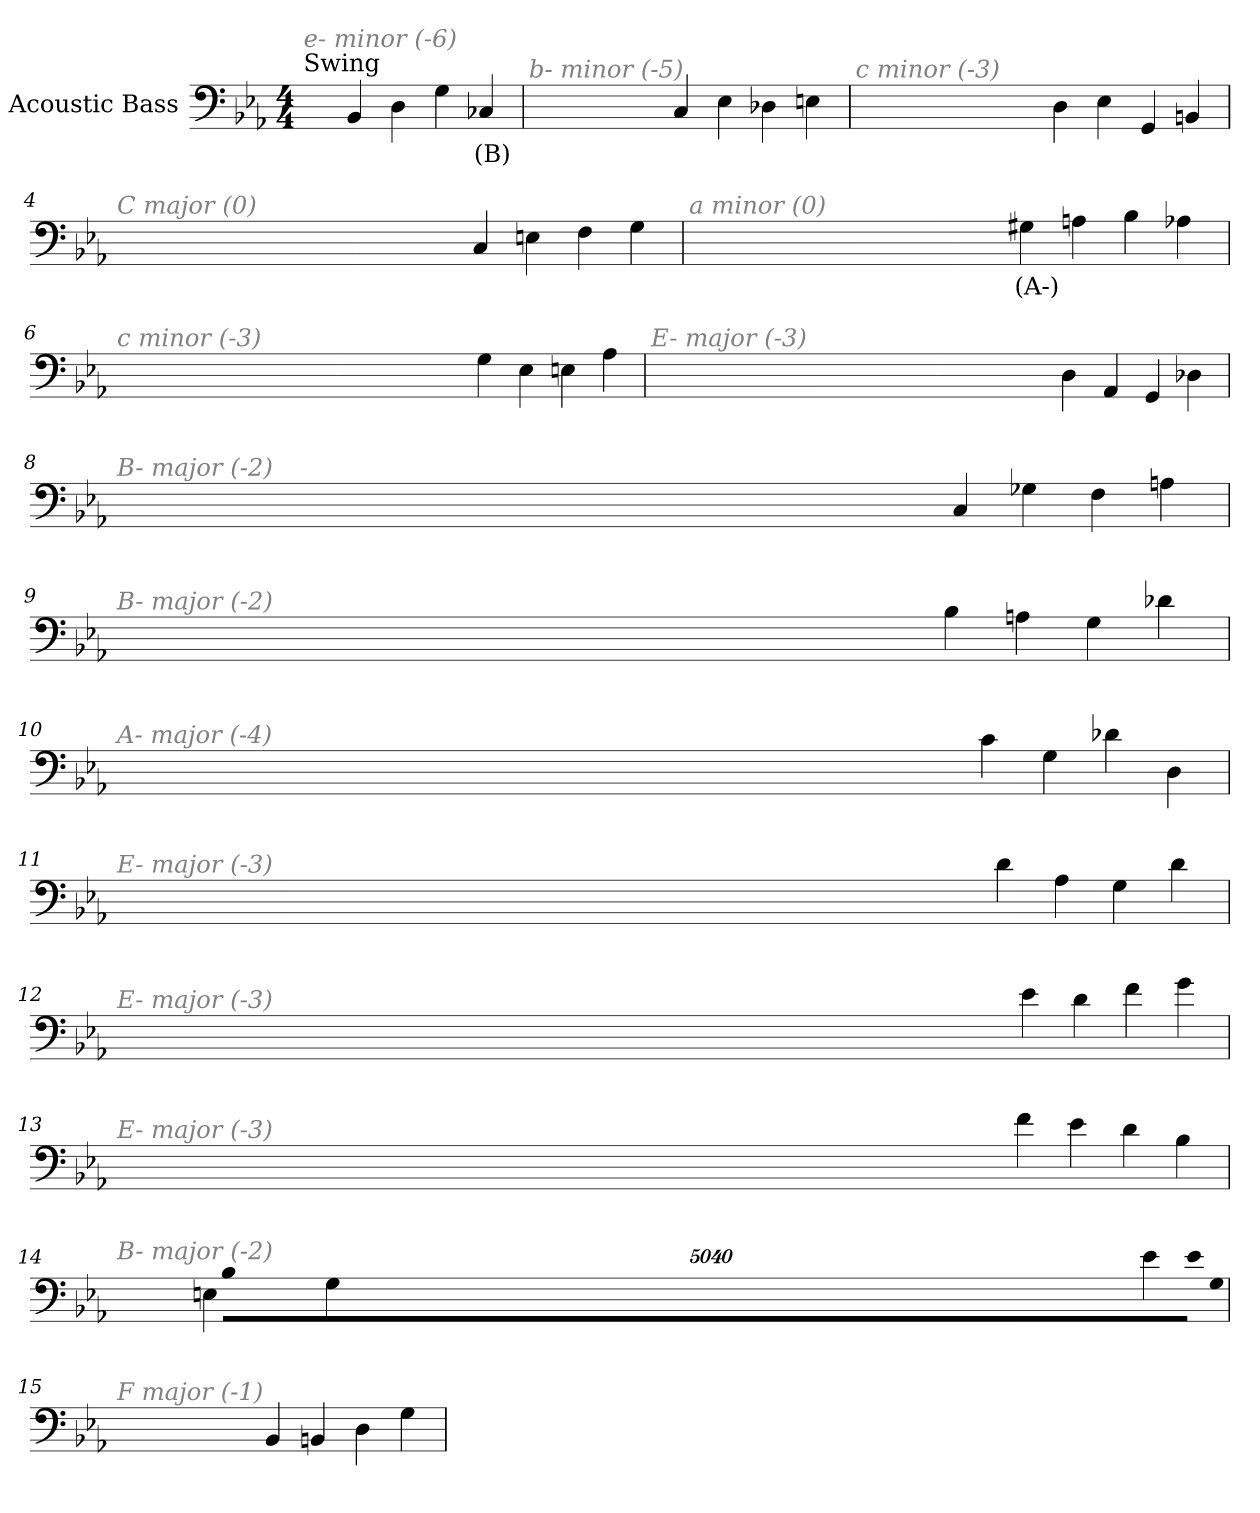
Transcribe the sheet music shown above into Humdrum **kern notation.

**kern	**text
*part1	*part1
*staff1	*staff1
*I"Acoustic Bass	*
*clefF4	*
*ITrd7c12	*
*k[b-e-a-]	*
*E-:	*
*M4/4	*
*MM220	*
=1	=1
!LO:TX:a:t=Swing	!
!LO:TX:i:color=#808080:t=e- minor (-6)	!
4BBB-	.
4DD	.
4GG	.
4CC-Xi	(B)
=2	=2
!LO:TX:i:color=#808080:t=b- minor (-5)	!
4CC	.
4EE-	.
4DD-X	.
4EEn	.
=3	=3
!LO:TX:i:color=#808080:t=c minor (-3)	!
4DD	.
4EE-	.
4GGG	.
4BBBn	.
=4	=4
!LO:TX:i:color=#808080:t=C major (0)	!
4CC	.
4EEn	.
4FF	.
4GG	.
=5	=5
!LO:TX:i:color=#808080:t=a minor (0)	!
4GG#Xi	(A-)
4AAn	.
4BB-	.
4AA-Xj	.
=6	=6
!LO:TX:i:color=#808080:t=c minor (-3)	!
4GG	.
4EE-	.
4EEn	.
4AA-	.
=7	=7
!LO:TX:i:color=#808080:t=E- major (-3)	!
4DD	.
4AAA-	.
4GGG	.
4DD-X	.
=8	=8
!LO:TX:i:color=#808080:t=B- major (-2)	!
4CC	.
4GG-X	.
4FF	.
4AAn	.
=9	=9
!LO:TX:i:color=#808080:t=B- major (-2)	!
4BB-	.
4AAn	.
4GG	.
4D-X	.
=10	=10
!LO:TX:i:color=#808080:t=A- major (-4)	!
4C	.
4GG	.
4D-X	.
4DD	.
=11	=11
!LO:TX:i:color=#808080:t=E- major (-3)	!
4D	.
4AA-	.
4GG	.
4D	.
=12	=12
!LO:TX:i:color=#808080:t=E- major (-3)	!
4E-	.
4D	.
4F	.
4G	.
=13	=13
!LO:TX:i:color=#808080:t=E- major (-3)	!
4F	.
4E-	.
4D	.
4BB-	.
=14	=14
!LO:TX:i:color=#808080:t=B- major (-2)	!
4E-	.
!LO:N:vis=8	!
40320%3347E-L	.
!LO:N:vis=8	!
40320%3347GG	.
!LO:N:vis=8	!
40320%3347BB-J	.
4EEn	.
4GG	.
=15	=15
!LO:TX:i:color=#808080:t=F major (-1)	!
4BBB-	.
4BBBn	.
4DD	.
4GG	.
=	=
*-	*-
